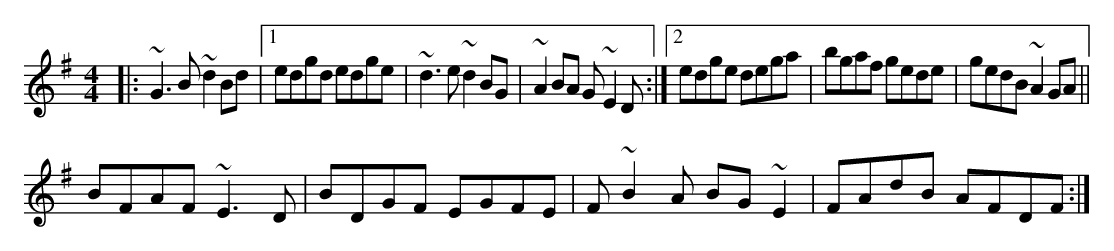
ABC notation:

X:1
M:4/4
K:G
|:~G3B ~d2Bd|1 edgd edge|~d3e ~d2BG|~A2BA G~E2D:|2 edge dega|bgaf gede|gedB ~A2GA||
BFAF ~E3D|BDGF EGFE|F~B2A BG~E2|FAdB AFDF:|
